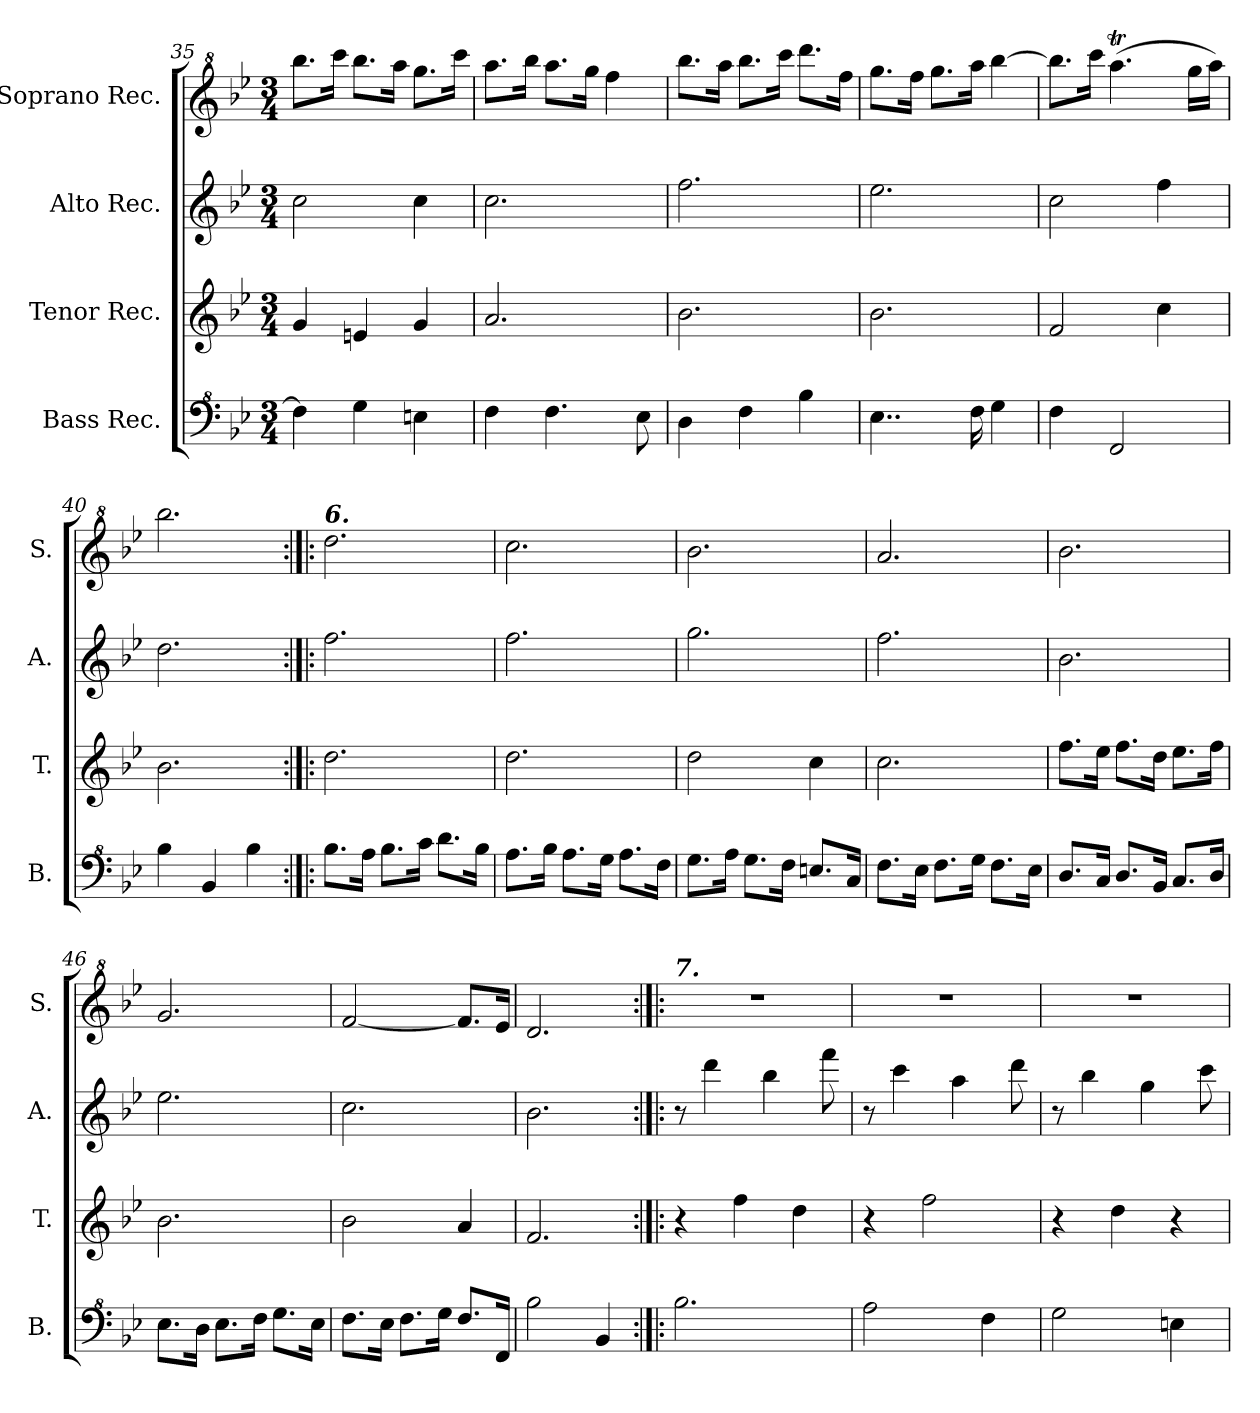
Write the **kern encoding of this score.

**kern	**kern	**kern	**kern
*part4	*part3	*part2	*part1
*staff4	*staff3	*staff2	*staff1
*I"Bass Rec.	*I"Tenor Rec.	*I"Alto Rec.	*I"Soprano Rec.
*I'B.	*I'T.	*I'A.	*I'S.
*clefF^4	*clefG2	*clefG2	*clefG^2
*k[b-e-]	*k[b-e-]	*k[b-e-]	*k[b-e-]
*B-:	*B-:	*B-:	*B-:
*M3/4	*M3/4	*M3/4	*M3/4
=35	=35	=35	=35
4f\]	4g/	2cc\	8.bbb-\L
.	.	.	16cccc\Jk
4g\	4en/	.	8.bbb-\L
.	.	.	16aaa\Jk
4en\	4g/	4cc\	8.ggg\L
.	.	.	16cccc\Jk
=36	=36	=36	=36
4f\	2.a/	2.cc\	8.aaa\L
.	.	.	16bbb-\Jk
4.f\	.	.	8.aaa\L
.	.	.	16ggg\Jk
.	.	.	4fff\
8e-\	.	.	.
=37	=37	=37	=37
4d\	2.b-\	2.ff\	8.bbb-\L
.	.	.	16aaa\Jk
4f\	.	.	8.bbb-\L
.	.	.	16cccc\Jk
4b-\	.	.	8.dddd\L
.	.	.	16fff\Jk
=38	=38	=38	=38
4..e-\	2.b-\	2.ee-\	8.ggg\L
.	.	.	16fff\Jk
.	.	.	8.ggg\L
16f\	.	.	16aaa\Jk
4g\	.	.	[4bbb-\
=39	=39	=39	=39
4f\	2f/	2cc\	8.bbb-\L]
.	.	.	16cccc\Jk
2F/	.	.	(>4.aaat\
.	4cc\	4ff\	.
.	.	.	16ggg\LL
.	.	.	16aaa\JJ)
=40	=40	=40	=40
4b-\	2.b-\	2.dd\	2.bbb-\
4B-/	.	.	.
4b-\	.	.	.
!!LO:LB:g=z
=41:|!|:	=41:|!|:	=41:|!|:	=41:|!|:
!	!	!	!LO:TX:a:Bi:t=6.
8.b-\L	2.dd\	2.ff\	2.ddd\
16a\Jk	.	.	.
8.b-\L	.	.	.
16cc\Jk	.	.	.
8.dd\L	.	.	.
16b-\Jk	.	.	.
=42	=42	=42	=42
8.a\L	2.dd\	2.ff\	2.ccc\
16b-\Jk	.	.	.
8.a\L	.	.	.
16g\Jk	.	.	.
8.a\L	.	.	.
16f\Jk	.	.	.
=43	=43	=43	=43
8.g\L	2dd\	2.gg\	2.bb-\
16a\Jk	.	.	.
8.g\L	.	.	.
16f\Jk	.	.	.
8.en/L	4cc\	.	.
16c/Jk	.	.	.
=44	=44	=44	=44
8.f\L	2.cc\	2.ff\	2.aa/
16e-\Jk	.	.	.
8.f\L	.	.	.
16g\Jk	.	.	.
8.f\L	.	.	.
16e-\Jk	.	.	.
=45	=45	=45	=45
8.d/L	8.ff\L	2.b-\	2.bb-\
16c/Jk	16ee-\Jk	.	.
8.d/L	8.ff\L	.	.
16B-/Jk	16dd\Jk	.	.
8.c/L	8.ee-\L	.	.
16d/Jk	16ff\Jk	.	.
=46	=46	=46	=46
8.e-\L	2.b-\	2.ee-\	2.gg/
16d\Jk	.	.	.
8.e-\L	.	.	.
16f\Jk	.	.	.
8.g\L	.	.	.
16e-\Jk	.	.	.
=47	=47	=47	=47
8.f\L	2b-\	2.cc\	[2ff/
16e-\Jk	.	.	.
8.f\L	.	.	.
16g\Jk	.	.	.
8.f/L	4a/	.	8.ff/L]
16F/Jk	.	.	16ee-/Jk
=48	=48	=48	=48
2b-\	2.f/	2.b-\	2.dd/
4B-/	.	.	.
!!LO:LB:g=z
=49:|!|:	=49:|!|:	=49:|!|:	=49:|!|:
!	!	!	!LO:TX:a:Bi:t=7.
2.b-\	4r	8r	2.r
.	.	4ddd\	.
.	4ff\	.	.
.	.	4bb-\	.
.	4dd\	.	.
.	.	8fff\	.
=50	=50	=50	=50
2a\	4r	8r	2.r
.	.	4ccc\	.
.	2ff\	.	.
.	.	4aa\	.
4f\	.	.	.
.	.	8ddd\	.
=51	=51	=51	=51
2g\	4r	8r	2.r
.	.	4bb-\	.
.	4dd\	.	.
.	.	4gg\	.
4en\	4r	.	.
.	.	8ccc\	.
=	=	=	=
*-	*-	*-	*-
